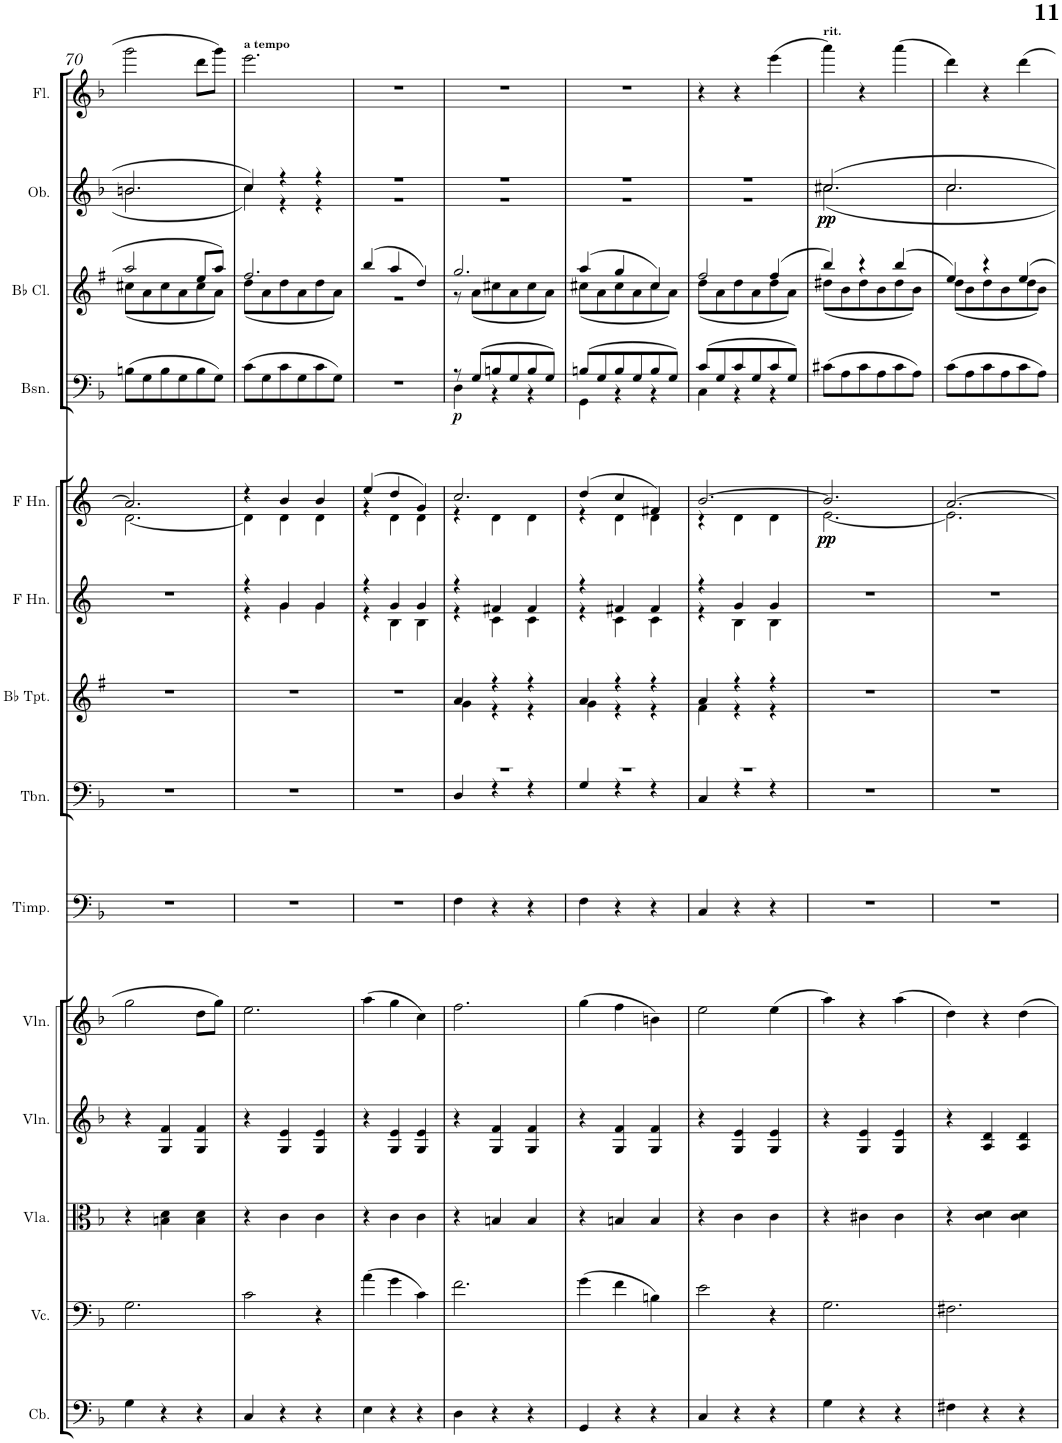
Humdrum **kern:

**kern	**kern	**kern	**kern	**kern	**kern	**kern	**kern	**kern	**kern	**dynam	**kern	**dynam	**kern	**kern	**dynam	**kern
*part14	*part13	*part12	*part11	*part10	*part9	*part8	*part7	*part6	*part5	*part5	*part4	*part4	*part3	*part2	*part2	*part1
*staff14	*staff13	*staff12	*staff11	*staff10	*staff9	*staff8	*staff7	*staff6	*staff5	*staff5	*staff4	*staff4	*staff3	*staff2	*staff2	*staff1
*I"Contrabass	*I"Violoncello	*I"Viola	*I"Violin	*I"Violin	*I"Timpani	*I"Trombone	*I"Bb Trumpet	*I"Horn in F	*I"Horn in F	*	*I"Bassoon	*	*I"Bb Clarinet	*I"Oboe	*	*I"Flute
*I'Cb.	*I'Vc.	*I'Vla.	*I'Vln.	*I'Vln.	*I'Timp.	*I'Tbn.	*I'Bb Tpt.	*	*	*	*I'Bsn.	*	*I'Bb Cl.	*I'Ob.	*	*I'Fl.
!!LO:PB:g=z
*clefF4	*clefF4	*clefC3	*clefG2	*clefG2	*clefF4	*clefF4	*clefG2	*clefG2	*clefG2	*	*clefF4	*	*clefG2	*clefG2	*	*clefG2
*Trd7c12	*	*	*	*	*	*	*Trd1c2	*Trd4c7	*Trd4c7	*	*	*	*Trd1c2	*	*	*
*k[b-]	*k[b-]	*k[b-]	*k[b-]	*k[b-]	*k[b-]	*k[b-]	*k[f#]	*k[]	*k[]	*	*k[b-]	*	*k[f#]	*k[b-]	*	*k[b-]
*M3/4	*M3/4	*M3/4	*M3/4	*M3/4	*M3/4	*M3/4	*M3/4	*M3/4	*M3/4	*	*M3/4	*	*M3/4	*M3/4	*	*M3/4
=70	=70	=70	=70	=70	=70	=70	=70	=70	=70	=70	=70	=70	=70	=70	=70	=70
*	*	*	*	*	*	*	*	*	*^	*	*	*	*^	*^	*	*
4G\	2.G\	4r	4r	2gg\	2.r	2.r	2.r	2.r	2.a/]	[2.d\	.	(8Bn\L	.	2aa/	(8cc#X\L	2.bn/	2.b\	.	2ggg\
.	.	.	.	.	.	.	.	.	.	.	.	8G\	.	.	8a\	.	.	.	.
4r	.	4Bn\ 4d\	4G/ 4f/	.	.	.	.	.	.	.	.	8B\	.	.	8cc#\	.	.	.	.
.	.	.	.	.	.	.	.	.	.	.	.	8G\	.	.	8a\	.	.	.	.
4r	.	4B\ 4d\	4G/ 4f/	8dd\L	.	.	.	.	.	.	.	8B\	.	8ee/L	8cc#\	.	.	.	8ddd\L
.	.	.	.	8gg\J	.	.	.	.	.	.	.	8G\J)	.	8aa/J	8a\J)	.	.	.	8ggg\J
=71	=71	=71	=71	=71	=71	=71	=71	=71	=71	=71	=71	=71	=71	=71	=71	=71	=71	=71	=71
*	*	*	*	*	*	*	*	*^	*	*	*	*	*	*	*	*	*	*	*
4C/	2c\	4r	4r	2.ee\	2.r	2.r	2.r	4r	4r	4r	4d\]	.	(8c\L	.	2.ff#/	(8dd\L	4cc/	4cc\	.	2.eee\
.	.	.	.	.	.	.	.	.	.	.	.	.	8G\	.	.	8a\	.	.	.	.
4r	.	4c\	4G/ 4e/	.	.	.	.	4g/	4g\	4b/	4d\	.	8c\	.	.	8dd\	4r	4r	.	.
.	.	.	.	.	.	.	.	.	.	.	.	.	8G\	.	.	8a\	.	.	.	.
4r	4r	4c\	4G/ 4e/	.	.	.	.	4g/	4g\	4b/	4d\	.	8c\	.	.	8dd\	4r	4r	.	.
.	.	.	.	.	.	.	.	.	.	.	.	.	8G\J)	.	.	8a\J)	.	.	.	.
=72	=72	=72	=72	=72	=72	=72	=72	=72	=72	=72	=72	=72	=72	=72	=72	=72	=72	=72	=72	=72
4E\	(4a\	4r	4r	(4aa\	2.r	2.r	2.r	4r	4r	(4ee/	4r	.	2.r	.	(4bb/	2.r	2.r	2.r	.	2.r
4r	4g\	4c\	4G/ 4e/	4gg\	.	.	.	4g/	4B\	4dd/	4d\	.	.	.	4aa/	.	.	.	.	.
4r	4c\)	4c\	4G/ 4e/	4cc\)	.	.	.	4g/	4B\	4g/)	4d\	.	.	.	4dd/)	.	.	.	.	.
=73	=73	=73	=73	=73	=73	=73	=73	=73	=73	=73	=73	=73	=73	=73	=73	=73	=73	=73	=73	=73
*	*	*	*	*	*	*^	*^	*	*	*	*	*	*^	*	*	*	*	*	*	*
!	!	!	!	!	!	!	!	!	!	!	!	!	!	!	!	!	!LO:DY:b	!	!	!	!	!	!
4D\	2.f\	4r	4r	2.ff\	4F\	2.r	4D/	4a/	4g\	4r	4r	2.cc/	4r	.	8r	4D\	p	2.gg/	8r	2.r	2.r	.	2.r
.	.	.	.	.	.	.	.	.	.	.	.	.	.	.	(8G/L	.	.	.	(8a\L	.	.	.	.
4r	.	4Bn/	4G/ 4f/	.	4r	.	4r	4r	4r	4f#X/	4c\	.	4d\	.	8Bn/	4r	.	.	8cc#X\	.	.	.	.
.	.	.	.	.	.	.	.	.	.	.	.	.	.	.	8G/	.	.	.	8a\	.	.	.	.
4r	.	4B/	4G/ 4f/	.	4r	.	4r	4r	4r	4f#/	4c\	.	4d\	.	8B/	4r	.	.	8cc#\	.	.	.	.
.	.	.	.	.	.	.	.	.	.	.	.	.	.	.	8G/J)	.	.	.	8a\J)	.	.	.	.
=74	=74	=74	=74	=74	=74	=74	=74	=74	=74	=74	=74	=74	=74	=74	=74	=74	=74	=74	=74	=74	=74	=74	=74
4GG/	(4g\	4r	4r	(4gg\	4F\	2.r	4G/	4a/	4g\	4r	4r	(4dd/	4r	.	(8Bn/L	4GG\	.	(4aa/	(8cc#X\L	2.r	2.r	.	2.r
.	.	.	.	.	.	.	.	.	.	.	.	.	.	.	8G/	.	.	.	8a\	.	.	.	.
4r	4f\	4Bn/	4G/ 4f/	4ff\	4r	.	4r	4r	4r	4f#X/	4c\	4cc/	4d\	.	8B/	4r	.	4gg/	8cc#\	.	.	.	.
.	.	.	.	.	.	.	.	.	.	.	.	.	.	.	8G/	.	.	.	8a\	.	.	.	.
4r	4Bn\)	4B/	4G/ 4f/	4bn\)	4r	.	4r	4r	4r	4f#/	4c\	4f#X/)	4d\	.	8B/	4r	.	4cc#/)	8cc#\	.	.	.	.
.	.	.	.	.	.	.	.	.	.	.	.	.	.	.	8G/J)	.	.	.	8a\J)	.	.	.	.
=75	=75	=75	=75	=75	=75	=75	=75	=75	=75	=75	=75	=75	=75	=75	=75	=75	=75	=75	=75	=75	=75	=75	=75
4C/	2e\	4r	4r	2ee\	4C/	2.r	4C/	4a/	4f#\	4r	4r	[2.b/	4r	.	(8c/L	4C\	.	2ff#/	(8dd\L	2.r	2.r	.	4r
.	.	.	.	.	.	.	.	.	.	.	.	.	.	.	8G/	.	.	.	8a\	.	.	.	.
4r	.	4c\	4G/ 4e/	.	4r	.	4r	4r	4r	4g/	4B\	.	4d\	.	8c/	4r	.	.	8dd\	.	.	.	4r
.	.	.	.	.	.	.	.	.	.	.	.	.	.	.	8G/	.	.	.	8a\	.	.	.	.
4r	4r	4c\	4G/ 4e/	(4ee\	4r	.	4r	4r	4r	4g/	4B\	.	4d\	.	8c/	4r	.	(4ff#/	8dd\	.	.	.	(4eee\
.	.	.	.	.	.	.	.	.	.	.	.	.	.	.	8G/J)	.	.	.	8a\J)	.	.	.	.
*	*	*	*	*	*	*v	*v	*	*	*v	*v	*	*	*	*v	*v	*	*	*	*	*	*	*
*	*	*	*	*	*	*	*v	*v	*	*	*	*	*	*	*	*	*	*	*	*
=76	=76	=76	=76	=76	=76	=76	=76	=76	=76	=76	=76	=76	=76	=76	=76	=76	=76	=76	=76
!	!	!	!	!	!	!	!	!	!	!	!LO:DY:b	!	!	!	!	!	!	!	!
!	!	!	!	!	!	!	!	!	!	!	!LO:DY:n=1:b	!	!	!	!	!	!	!LO:DY:b	!
!	!	!	!	!	!	!	!	!	!	!	!	!	!	!	!	!	!	!LO:DY:n=1:b	!
4G\	2.G\	4r	4r	4aa\)	2.r	2.r	2.r	2.r	2.b/]	[2.e\	pp pp	(8c#X\L	.	4bb/)	(8dd#X\L	2.cc#X/	2.cc#\	pp pp	4aaa\)
.	.	.	.	.	.	.	.	.	.	.	.	8A\	.	.	8b\	.	.	.	.
4r	.	4c#X\	4G/ 4e/	4r	.	.	.	.	.	.	.	8c#\	.	4r	8dd#\	.	.	.	4r
.	.	.	.	.	.	.	.	.	.	.	.	8A\	.	.	8b\	.	.	.	.
4r	.	4c#\	4G/ 4e/	(4aa\	.	.	.	.	.	.	.	8c#\	.	(4bb/	8dd#\	.	.	.	(4aaa\
.	.	.	.	.	.	.	.	.	.	.	.	8A\J)	.	.	8b\J)	.	.	.	.
=77	=77	=77	=77	=77	=77	=77	=77	=77	=77	=77	=77	=77	=77	=77	=77	=77	=77	=77	=77
4F#X\	2.F#X\	4r	4r	4dd\)	2.r	2.r	2.r	2.r	[2.a/	2.e\]	.	(8c\L	.	4ee/)	(8dd\L	2.cc/	2.cc\	.	4ddd\)
.	.	.	.	.	.	.	.	.	.	.	.	8A\	.	.	8b\	.	.	.	.
4r	.	4c\ 4d\	4A/ 4d/	4r	.	.	.	.	.	.	.	8c\	.	4r	8dd\	.	.	.	4r
.	.	.	.	.	.	.	.	.	.	.	.	8A\	.	.	8b\	.	.	.	.
4r	.	4c\ 4d\	4A/ 4d/	4dd\	.	.	.	.	.	.	.	8c\	.	4ee/	8dd\	.	.	.	4ddd\
.	.	.	.	.	.	.	.	.	.	.	.	8A\J)	.	.	8b\J)	.	.	.	.
*	*	*	*	*	*	*	*	*	*	*	*	*	*	*v	*v	*	*	*	*
*	*	*	*	*	*	*	*	*	*v	*v	*	*	*	*	*v	*v	*	*
=	=	=	=	=	=	=	=	=	=	=	=	=	=	=	=	=
*-	*-	*-	*-	*-	*-	*-	*-	*-	*-	*-	*-	*-	*-	*-	*-	*-
